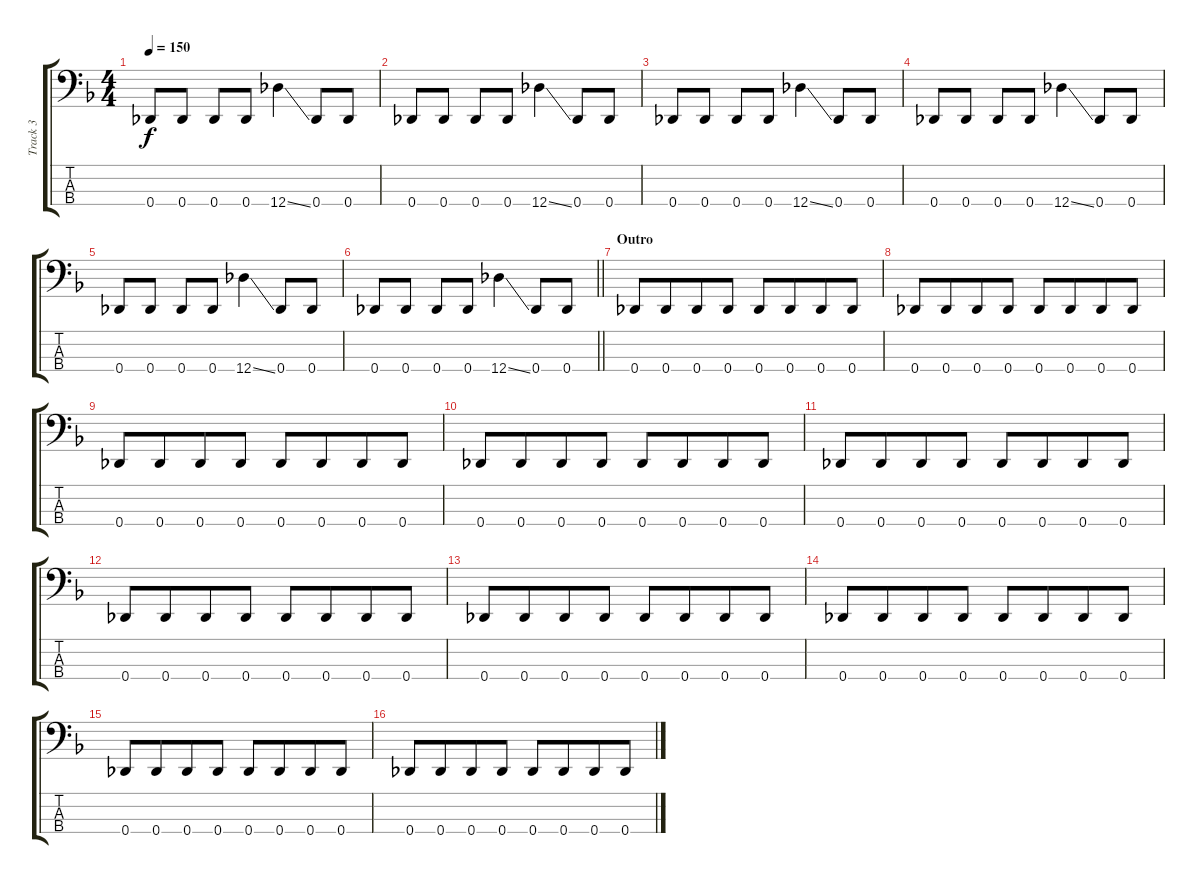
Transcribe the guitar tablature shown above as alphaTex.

\track ("Track 3" "Track 3") {instrument electricbasspick}
\staff {score tabs}
\tuning (Gb2 Db2 Ab1 Db1) {hide}
\ts (4 4)
\tempo 150
\clef f4
\ks f
0.4.8{dy f} 0.4.8 0.4.8 0.4.8 12.4{ss}.4 0.4.8 0.4.8 |
0.4.8 0.4.8 0.4.8 0.4.8 12.4{ss}.4 0.4.8 0.4.8 |
0.4.8 0.4.8 0.4.8 0.4.8 12.4{ss}.4 0.4.8 0.4.8 |
0.4.8 0.4.8 0.4.8 0.4.8 12.4{ss}.4 0.4.8 0.4.8 |
0.4.8 0.4.8 0.4.8 0.4.8 12.4{ss}.4 0.4.8 0.4.8 |
\barLineRight lightlight
0.4.8 0.4.8 0.4.8 0.4.8 12.4{ss}.4 0.4.8 0.4.8 |
\section ("" "Outro")
0.4.8 0.4.8{beam merge} 0.4.8 0.4.8 0.4.8 0.4.8{beam merge} 0.4.8 0.4.8 |
0.4.8 0.4.8{beam merge} 0.4.8 0.4.8 0.4.8 0.4.8{beam merge} 0.4.8 0.4.8 |
0.4.8 0.4.8{beam merge} 0.4.8 0.4.8 0.4.8 0.4.8{beam merge} 0.4.8 0.4.8 |
0.4.8 0.4.8{beam merge} 0.4.8 0.4.8 0.4.8 0.4.8{beam merge} 0.4.8 0.4.8 |
0.4.8 0.4.8{beam merge} 0.4.8 0.4.8 0.4.8 0.4.8{beam merge} 0.4.8 0.4.8 |
0.4.8 0.4.8{beam merge} 0.4.8 0.4.8 0.4.8 0.4.8{beam merge} 0.4.8 0.4.8 |
0.4.8 0.4.8{beam merge} 0.4.8 0.4.8 0.4.8 0.4.8{beam merge} 0.4.8 0.4.8 |
0.4.8 0.4.8{beam merge} 0.4.8 0.4.8 0.4.8 0.4.8{beam merge} 0.4.8 0.4.8 |
0.4.8 0.4.8{beam merge} 0.4.8 0.4.8 0.4.8 0.4.8{beam merge} 0.4.8 0.4.8 |
0.4.8 0.4.8{beam merge} 0.4.8 0.4.8 0.4.8 0.4.8{beam merge} 0.4.8 0.4.8
